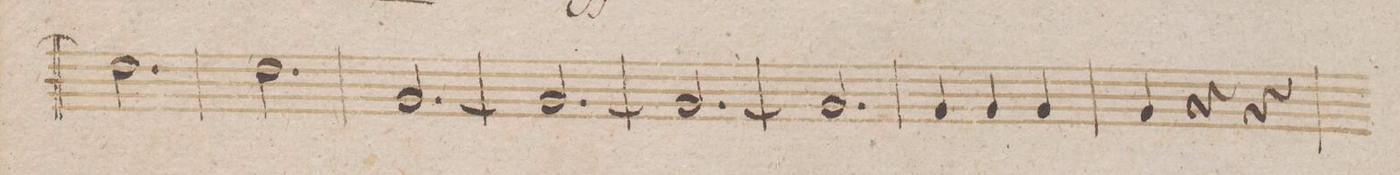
**kern	**dynam
*I"Corno 1mo in F.	*
*clefG2	*
*k[b-]	*
*met(c|)	*
*M3/4	*
2.g\]	.
=170	=170
2.g\	.
=171	=171
[2.c/	.
=172	=172
2.c/_	.
=173	=173
2.c/_	.
=174	=174
2.c/]	.
=175	=175
4c/	.
4c/	.
4c/	.
=176	=176
4c/	.
4r	.
4r	.
=177	=177
*-	*-
